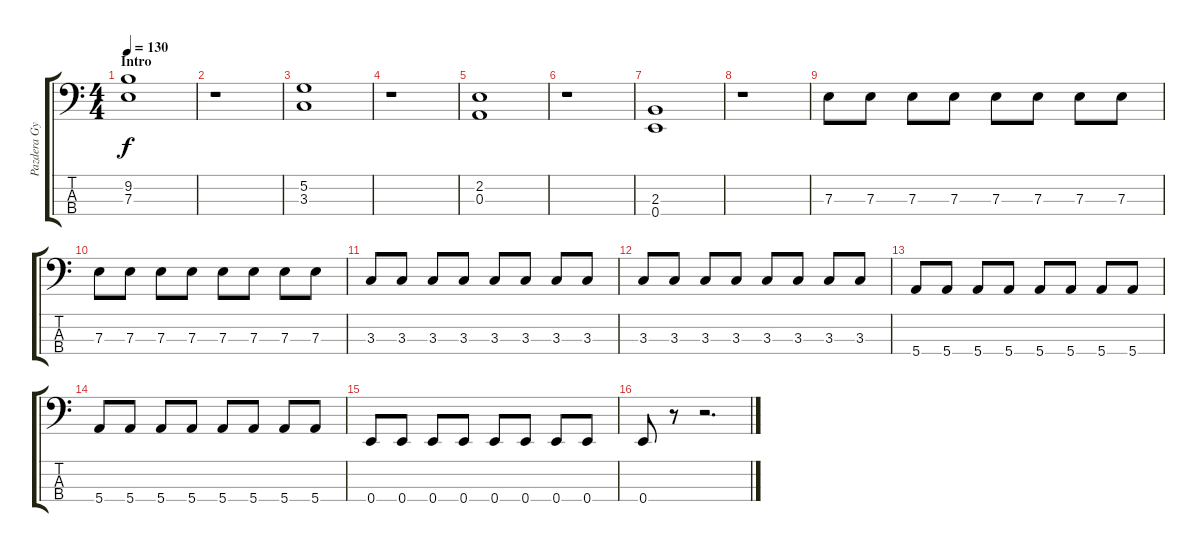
\track ("Pazdera György" "Pazdera Gy") {instrument electricbasspick}
\staff {score tabs}
\tuning (G2 D2 A1 E1) {hide}
\ts (4 4)
\section ("" "Intro")
\tempo 130
\clef f4
\ks c
(9.2 7.3).1{dy f instrument electricbasspick} |
r.1 |
(5.2 3.3).1 |
r.1 |
(2.2 0.3).1 |
r.1 |
(2.3 0.4).1 |
r.1 |
7.3.8 7.3.8 7.3.8 7.3.8 7.3.8 7.3.8 7.3.8 7.3.8 |
7.3.8 7.3.8 7.3.8 7.3.8 7.3.8 7.3.8 7.3.8 7.3.8 |
3.3.8 3.3.8 3.3.8 3.3.8 3.3.8 3.3.8 3.3.8 3.3.8 |
3.3.8 3.3.8 3.3.8 3.3.8 3.3.8 3.3.8 3.3.8 3.3.8 |
5.4.8 5.4.8 5.4.8 5.4.8 5.4.8 5.4.8 5.4.8 5.4.8 |
5.4.8 5.4.8 5.4.8 5.4.8 5.4.8 5.4.8 5.4.8 5.4.8 |
0.4.8 0.4.8 0.4.8 0.4.8 0.4.8 0.4.8 0.4.8 0.4.8 |
0.4.8 r.8 r.2{d}
